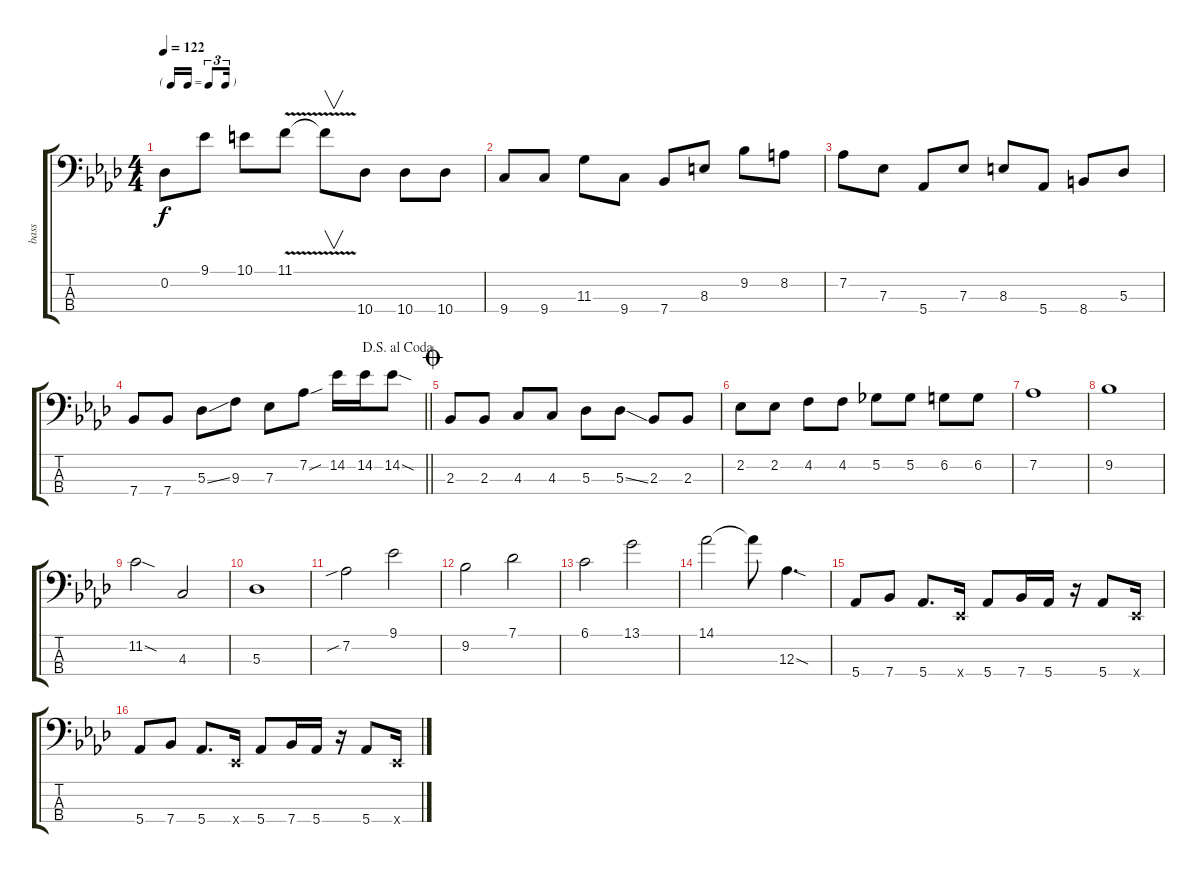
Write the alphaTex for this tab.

\track ("bass" "bass") {instrument electricbassfinger}
\staff {score tabs}
\tuning (Gb2 Db2 Ab1 Eb1) {hide}
\ts (4 4)
\tf triplet16th
\tempo 122
\clef f4
\ks ab
0.2.8{dy f} 9.1.8 10.1.8 11.1{v}.8 11.1{t}.8{v} 10.4.8 10.4.8 10.4.8 |
9.4.8 9.4.8 11.3.8 9.4.8 7.4.8 8.3.8 9.2.8 8.2.8 |
7.2.8 7.3.8 5.4.8 7.3.8 8.3.8 5.4.8 8.4.8 5.3.8 |
\jump dalsegnoalcoda
\barLineRight lightlight
7.4.8 7.4.8 5.3{ss}.8 9.3.8 7.3.8 7.2{sou}.8 14.2.16 14.2.16 14.2{sod}.8 |
\jump coda
2.3.8 2.3.8 4.3.8 4.3.8 5.3.8 5.3{ss}.8 2.3.8 2.3.8 |
2.2.8 2.2.8 4.2.8 4.2.8 5.2.8 5.2.8 6.2.8 6.2.8 |
7.2.1 |
9.2.1 |
11.2{sod}.2 4.3.2 |
5.3.1 |
7.2{sib}.2 9.1.2 |
9.2.2 7.1.2 |
6.1.2 13.1.2 |
14.1.2 14.1{t}.8 12.3{sod}.4{d} |
5.4.8 7.4.8 5.4.8{d} 0.4{x}.16 5.4.8 7.4.16 5.4.16 r.16 5.4.8 0.4{x}.16 |
5.4.8 7.4.8 5.4.8{d} 0.4{x}.16 5.4.8 7.4.16 5.4.16 r.16 5.4.8 0.4{x}.16
